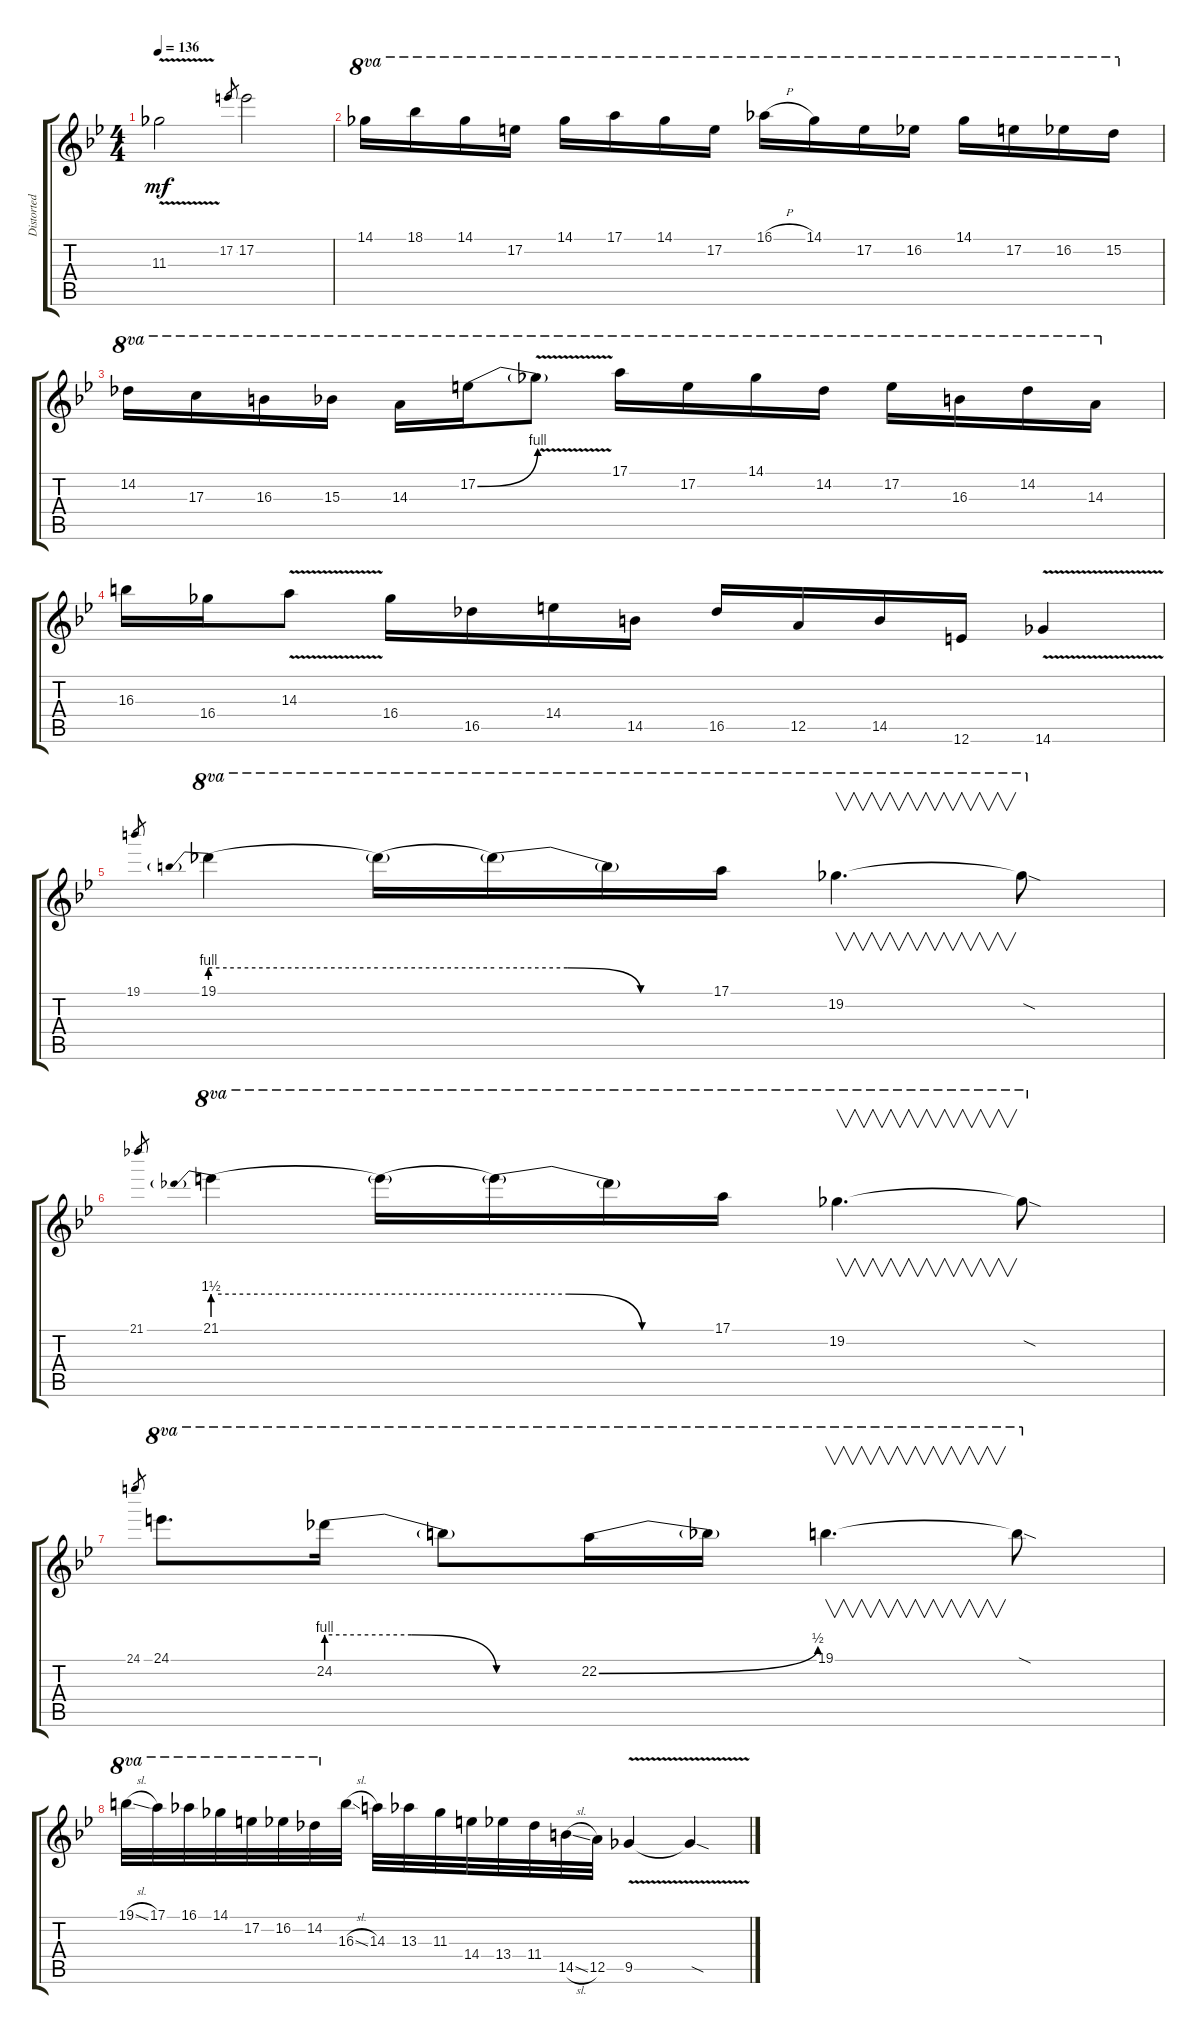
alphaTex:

\track ("Distorted [Left]" "Distorted ") {mute instrument overdrivenguitar}
\staff {score tabs}
\tuning (E4 B3 G3 D3 A2 E2) {hide}
\ts (4 4)
\tempo 136
\clef g2
\ks bb
11.3{v}.2{dy mf} 17.2.8{gr} 17.2.2 |
14.1.16{ot 8va} 18.1.16{ot 8va} 14.1.16{ot 8va} 17.2.16{ot 8va} 14.1.16{ot 8va} 17.1.16{ot 8va} 14.1.16{ot 8va} 17.2.16{ot 8va} 16.1{h}.16{ot 8va} 14.1.16{ot 8va} 17.2.16{ot 8va} 16.2.16{ot 8va} 14.1.16{ot 8va} 17.2.16{ot 8va} 16.2.16{ot 8va} 15.2.16{ot 8va} |
14.2.16{ot 8va} 17.3.16{ot 8va} 16.3.16{ot 8va} 15.3.16{ot 8va} 14.3.16{ot 8va} 17.2{be (bend 0 0 60 4)}.16{ot 8va} 17.2{v t}.8{ot 8va} 17.1.16{ot 8va} 17.2.16{ot 8va} 14.1.16{ot 8va} 14.2.16{ot 8va} 17.2.16{ot 8va} 16.3.16{ot 8va} 14.2.16{ot 8va} 14.3.16{ot 8va} |
16.3.16 16.4.16 14.3{v}.8 16.4.16 16.5.16 14.4.16 14.5.16 16.5.16 12.5.16 14.5.16 12.6.16 14.6{v}.4 |
19.1.8{gr} 19.1{be (prebend 0 4 60 4)}.4{ot 8va} 19.1{be (hold 0 4 60 4) t}.16{ot 8va} 19.1{be (custom 0 4 20 4 40 0 60 0) t}.16{ot 8va} 19.1{t}.16{ot 8va} 17.1.16{ot 8va} 19.2.4{v d ot 8va} 19.2{sod t}.8{ot 8va} |
21.1.8{gr} 21.1{be (prebend 0 6 60 6)}.4{ot 8va} 21.1{be (hold 0 6 60 6) t}.16{ot 8va} 21.1{be (custom 0 6 20 6 40 0 60 0) t}.16{ot 8va} 21.1{t}.16{ot 8va} 17.1.16{ot 8va} 19.2.4{v d ot 8va} 19.2{sod t}.8{ot 8va} |
24.1.8{gr} 24.1.8{d ot 8va} 24.2{be (custom 0 4 20 4 40 0 60 0)}.16{ot 8va} 24.2{t}.8{ot 8va} 22.2{be (bend 0 0 60 2)}.16{ot 8va} 22.2{t}.16{ot 8va} 19.1.4{v d ot 8va} 19.1{sod t}.8{ot 8va} |
19.1{sl}.32{ot 8va} 17.1.32{ot 8va} 16.1.32{ot 8va} 14.1.32{ot 8va} 17.2.32{ot 8va} 16.2.32{ot 8va} 14.2.32{ot 8va} 16.3{sl}.32 14.3.32 13.3.32 11.3.32 14.4.32 13.4.32 11.4.32 14.5{sl}.32 12.5.32 9.5{v}.4 9.5{sod t}.4
